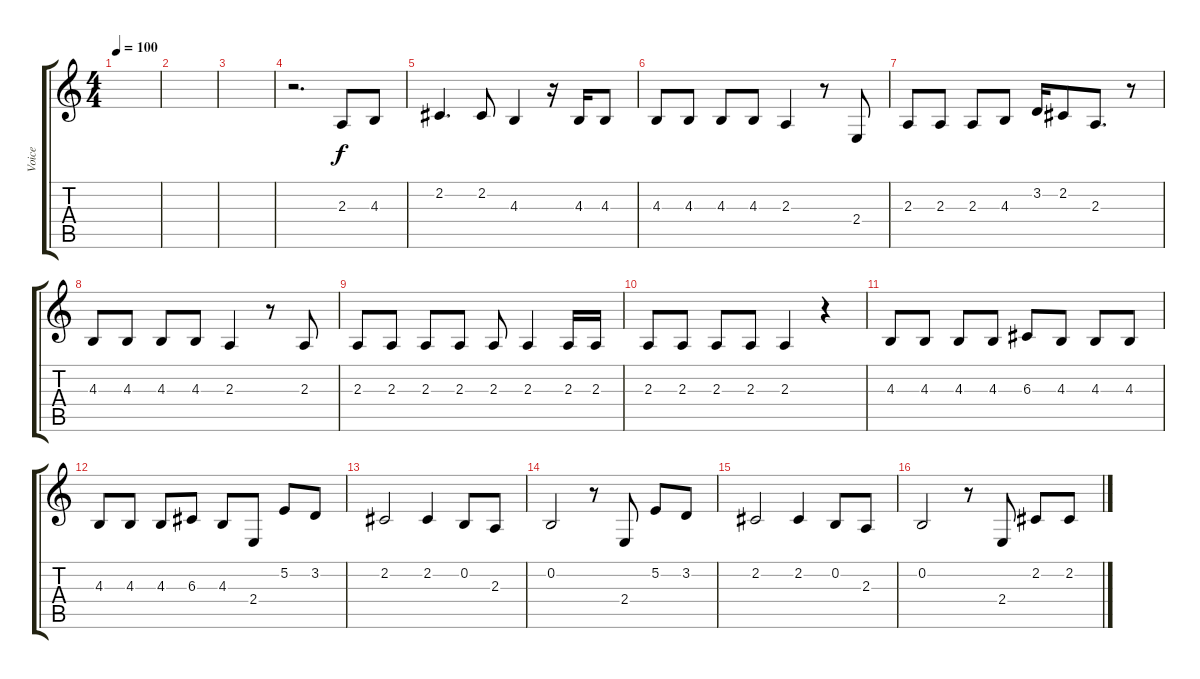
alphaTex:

\track ("Voice" "Voice") {instrument lead6voice}
\staff {score tabs}
\tuning (E4 B3 G3 D3 A2 E2) {hide}
\ts (4 4)
\tempo 100
\clef g2
\ks c
|
|
|
r.2{d} 2.3.8 4.3.8 |
2.2.4{d} 2.2.8 4.3.4 r.16 4.3.16 4.3.8 |
4.3.8 4.3.8 4.3.8 4.3.8 2.3.4 r.8 2.4.8 |
2.3.8 2.3.8 2.3.8 4.3.8 3.2.16 2.2.8 2.3.8{d} r.8 |
4.3.8 4.3.8 4.3.8 4.3.8 2.3.4 r.8 2.3.8 |
2.3.8 2.3.8 2.3.8 2.3.8 2.3.8 2.3.4 2.3.16 2.3.16 |
2.3.8 2.3.8 2.3.8 2.3.8 2.3.4 r.4 |
4.3.8 4.3.8 4.3.8 4.3.8 6.3.8 4.3.8 4.3.8 4.3.8 |
4.3.8 4.3.8 4.3.8 6.3.8 4.3.8 2.4.8 5.2.8 3.2.8 |
2.2.2 2.2.4 0.2.8 2.3.8 |
0.2.2 r.8 2.4.8 5.2.8 3.2.8 |
2.2.2 2.2.4 0.2.8 2.3.8 |
0.2.2 r.8 2.4.8 2.2.8 2.2.8
